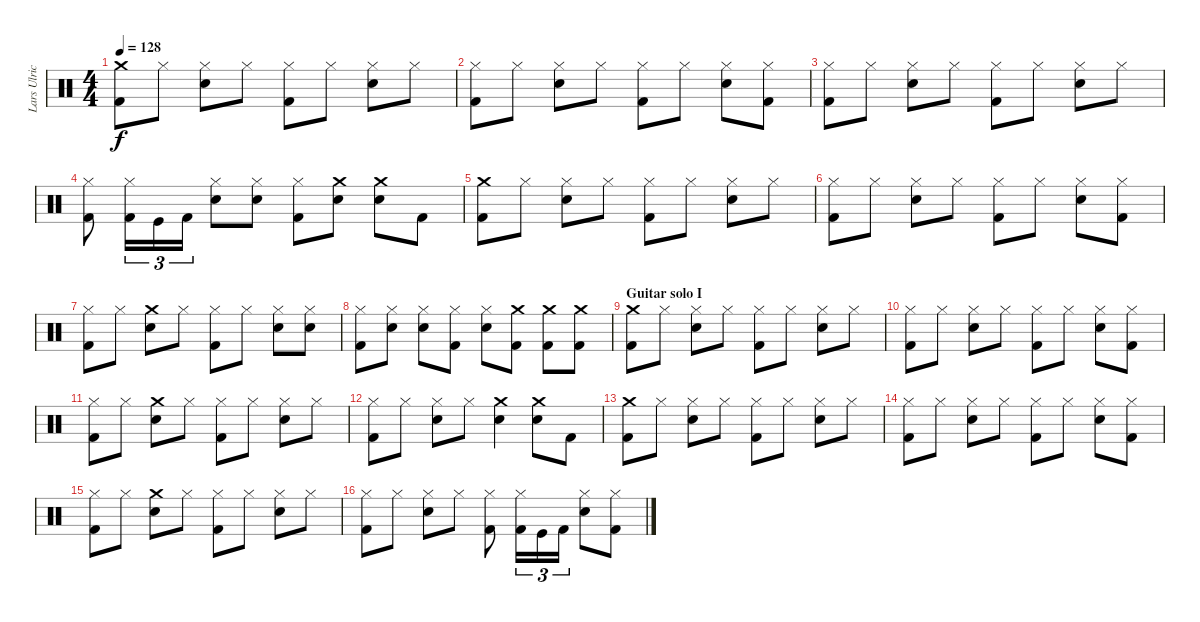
\track ("Lars Ulrich" "Lars Ulric") {instrument percussion}
\staff {score}
\articulation defaults
\ts (4 4)
\tempo 128
\clef neutral
\ks c
("Crash medium (hit)" "Kick (hit) 2").8{dy f} "Hi-Hat (closed)".8 ("Snare (hit) 2" "Hi-Hat (closed)").8 "Hi-Hat (closed)".8 ("Hi-Hat (closed)" "Kick (hit) 2").8 "Hi-Hat (closed)".8 ("Snare (hit) 2" "Hi-Hat (closed)").8 "Hi-Hat (closed)".8 |
("Hi-Hat (closed)" "Kick (hit) 2").8 "Hi-Hat (closed)".8 ("Snare (hit) 2" "Hi-Hat (closed)").8 "Hi-Hat (closed)".8 ("Hi-Hat (closed)" "Kick (hit) 2").8 "Hi-Hat (closed)".8 ("Snare (hit) 2" "Hi-Hat (closed)").8 ("Hi-Hat (closed)" "Kick (hit) 2").8 |
("Hi-Hat (closed)" "Kick (hit) 2").8 "Hi-Hat (closed)".8 ("Snare (hit) 2" "Hi-Hat (closed)").8 "Hi-Hat (closed)".8 ("Hi-Hat (closed)" "Kick (hit) 2").8 "Hi-Hat (closed)".8 ("Snare (hit) 2" "Hi-Hat (closed)").8 "Hi-Hat (closed)".8 |
("Kick (hit) 2" "Hi-Hat (closed)").8 ("Kick (hit) 2" "Hi-Hat (closed)").16{tu (3 2)} "Kick (hit)".16{tu (3 2)} "Kick (hit) 2".16{tu (3 2)} ("Snare (hit) 2" "Hi-Hat (closed)").8 ("Snare (hit) 2" "Hi-Hat (closed)").8 ("Kick (hit) 2" "Hi-Hat (closed)").8 ("Crash medium (hit)" "Snare (hit) 2").8 ("Snare (hit) 2" "Crash medium (hit)").8 "Kick (hit) 2".8 |
("Crash medium (hit)" "Kick (hit) 2").8 "Hi-Hat (closed)".8 ("Snare (hit) 2" "Hi-Hat (closed)").8 "Hi-Hat (closed)".8 ("Hi-Hat (closed)" "Kick (hit) 2").8 "Hi-Hat (closed)".8 ("Snare (hit) 2" "Hi-Hat (closed)").8 "Hi-Hat (closed)".8 |
("Hi-Hat (closed)" "Kick (hit) 2").8 "Hi-Hat (closed)".8 ("Snare (hit) 2" "Hi-Hat (closed)").8 "Hi-Hat (closed)".8 ("Hi-Hat (closed)" "Kick (hit) 2").8 "Hi-Hat (closed)".8 ("Snare (hit) 2" "Hi-Hat (closed)").8 ("Hi-Hat (closed)" "Kick (hit) 2").8 |
("Hi-Hat (closed)" "Kick (hit) 2").8 "Hi-Hat (closed)".8 ("Crash medium (hit)" "Snare (hit) 2").8 "Hi-Hat (closed)".8 ("Hi-Hat (closed)" "Kick (hit) 2").8 "Hi-Hat (closed)".8 ("Snare (hit) 2" "Hi-Hat (closed)").8 ("Snare (hit) 2" "Hi-Hat (closed)").8 |
("Kick (hit) 2" "Hi-Hat (closed)").8 ("Snare (hit) 2" "Hi-Hat (closed)").8 ("Snare (hit) 2" "Hi-Hat (closed)").8 ("Hi-Hat (closed)" "Kick (hit) 2").8 ("Snare (hit) 2" "Hi-Hat (closed)").8 ("Crash medium (hit)" "Kick (hit) 2").8 ("Crash medium (hit)" "Kick (hit) 2").8 ("Crash medium (hit)" "Kick (hit) 2").8 |
\section ("" "Guitar solo I")
("Crash medium (hit)" "Kick (hit) 2").8 "Hi-Hat (closed)".8 ("Snare (hit) 2" "Hi-Hat (closed)").8 "Hi-Hat (closed)".8 ("Hi-Hat (closed)" "Kick (hit) 2").8 "Hi-Hat (closed)".8 ("Snare (hit) 2" "Hi-Hat (closed)").8 "Hi-Hat (closed)".8 |
("Hi-Hat (closed)" "Kick (hit) 2").8 "Hi-Hat (closed)".8 ("Snare (hit) 2" "Hi-Hat (closed)").8 "Hi-Hat (closed)".8 ("Hi-Hat (closed)" "Kick (hit) 2").8 "Hi-Hat (closed)".8 ("Snare (hit) 2" "Hi-Hat (closed)").8 ("Hi-Hat (closed)" "Kick (hit) 2").8 |
("Hi-Hat (closed)" "Kick (hit) 2").8 "Hi-Hat (closed)".8 ("Crash medium (hit)" "Snare (hit) 2").8 "Hi-Hat (closed)".8 ("Hi-Hat (closed)" "Kick (hit) 2").8 "Hi-Hat (closed)".8 ("Snare (hit) 2" "Hi-Hat (closed)").8 "Hi-Hat (closed)".8 |
("Hi-Hat (closed)" "Kick (hit) 2").8 "Hi-Hat (closed)".8 ("Hi-Hat (closed)" "Snare (hit) 2").8 "Hi-Hat (closed)".8 ("Crash medium (hit)" "Snare (hit) 2").4 ("Crash medium (hit)" "Snare (hit) 2").8 "Kick (hit) 2".8 |
("Crash medium (hit)" "Kick (hit) 2").8 "Hi-Hat (closed)".8 ("Snare (hit) 2" "Hi-Hat (closed)").8 "Hi-Hat (closed)".8 ("Hi-Hat (closed)" "Kick (hit) 2").8 "Hi-Hat (closed)".8 ("Snare (hit) 2" "Hi-Hat (closed)").8 "Hi-Hat (closed)".8 |
("Hi-Hat (closed)" "Kick (hit) 2").8 "Hi-Hat (closed)".8 ("Snare (hit) 2" "Hi-Hat (closed)").8 "Hi-Hat (closed)".8 ("Hi-Hat (closed)" "Kick (hit) 2").8 "Hi-Hat (closed)".8 ("Snare (hit) 2" "Hi-Hat (closed)").8 ("Hi-Hat (closed)" "Kick (hit) 2").8 |
("Hi-Hat (closed)" "Kick (hit) 2").8 "Hi-Hat (closed)".8 ("Crash medium (hit)" "Snare (hit) 2").8 "Hi-Hat (closed)".8 ("Hi-Hat (closed)" "Kick (hit) 2").8 "Hi-Hat (closed)".8 ("Snare (hit) 2" "Hi-Hat (closed)").8 "Hi-Hat (closed)".8 |
("Kick (hit) 2" "Hi-Hat (closed)").8 "Hi-Hat (closed)".8 ("Hi-Hat (closed)" "Snare (hit) 2").8 "Hi-Hat (closed)".8 ("Kick (hit) 2" "Hi-Hat (closed)").8 ("Kick (hit) 2" "Hi-Hat (closed)").16{tu (3 2)} "Kick (hit)".16{tu (3 2)} "Kick (hit) 2".16{tu (3 2)} ("Snare (hit) 2" "Hi-Hat (closed)").8 ("Kick (hit) 2" "Hi-Hat (closed)").8
